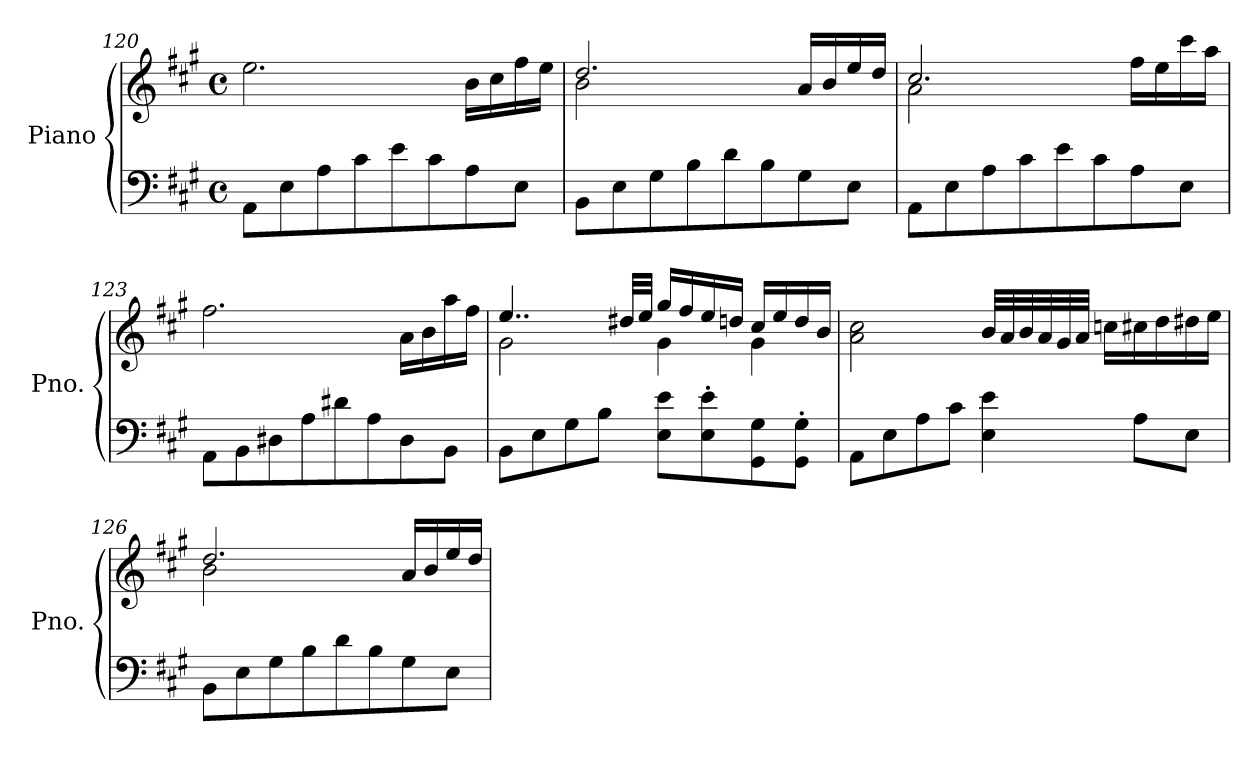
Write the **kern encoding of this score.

**kern	**kern
*part1	*part1
*staff2	*staff1
*I"Piano	*
*I'Pno.	*
*clefF4	*clefG2
*k[f#c#g#]	*k[f#c#g#]
*M4/4	*M4/4
*met(c)	*met(c)
=120	=120
8AA\L	2.ee\
8E\	.
8A\	.
8c#\	.
8e\	.
8c#\	.
8A\	16b\LL
.	16cc#\
8E\J	16ff#\
.	16ee\JJ
!!LO:LB:g=z
=121	=121
*	*^
8BB\L	2.dd/	2b\
8E\	.	.
8G#\	.	.
8B\	.	.
8d\	.	2ryy
8B\	.	.
8G#\	16a/LL	.
.	16b/	.
8E\J	16ee/	.
.	16dd/JJ	.
=122	=122	=122
8AA\L	2.cc#/	2a\
8E\	.	.
8A\	.	.
8c#\	.	.
8e\	.	2ryy
8c#\	.	.
8A\	16ff#\LL	.
.	16ee\	.
8E\J	16ccc#\	.
.	16aa\JJ	.
*	*v	*v
=123	=123
8AA\L	2.ff#\
8BB\	.
8D#X\	.
8A\	.
8d#X\	.
8A\	.
8D#\	16a\LL
.	16b\
8BB\J	16aa\
.	16ff#\JJ
!!LO:LB:g=z
=124	=124
*	*^
8BB\L	4..ee/	2g#\
8E\	.	.
8G#\	.	.
8B\J	.	.
.	32dd#X/LLL	.
.	32ee/JJJ	.
8E\ 8e\L	16gg#/LL	4g#\
.	16ff#/	.
8E\' 8e\'	16ee/	.
.	16ddn/JJ	.
8GG#\ 8G#\	16cc#/LL	4g#\
.	16ee/	.
8GG#\' 8G#\'J	16dd/	.
.	16b/JJ	.
*	*v	*v
=125	=125
8AA\L	2a\ 2cc#\
8E\	.
8A\	.
8c#\J	.
4E\ 4e\	32b/LLL
.	32a/
.	32b/
.	32a/
.	32g#/
.	32a/JJJ
.	16ccn\LL
8A\L	16cc#X\
.	16dd\
8E\J	16dd#X\
.	16ee\JJ
=126	=126
*	*^
8BB\L	2.dd/	2b\
8E\	.	.
8G#\	.	.
8B\	.	.
8d\	.	2ryy
8B\	.	.
8G#\	16a/LL	.
.	16b/	.
8E\J	16ee/	.
.	16dd/JJ	.
*	*v	*v
=	=
*-	*-
